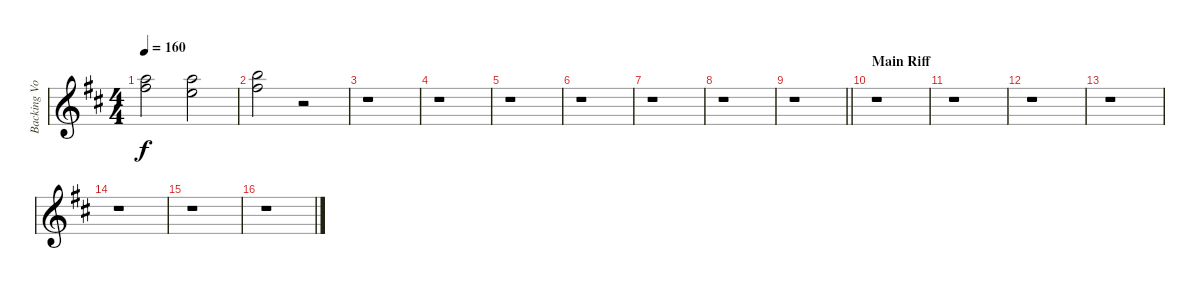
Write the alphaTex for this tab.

\track ("Backing Vocals" "Backing Vo") {instrument violin}
\staff {score}
\tuning (E4 B3 G3 D3 A2 E2) {hide}
\ts (4 4)
\tempo 160
\clef g2
\ks bminor
(17.1 19.2).2{dy f} (17.1 17.2).2 |
(19.1 19.2).2 r.2 |
r.1 |
r.1 |
r.1 |
r.1 |
r.1 |
r.1 |
\barLineRight lightlight
r.1 |
\section ("" "Main Riff")
r.1 |
r.1 |
r.1 |
r.1 |
r.1 |
r.1 |
r.1
